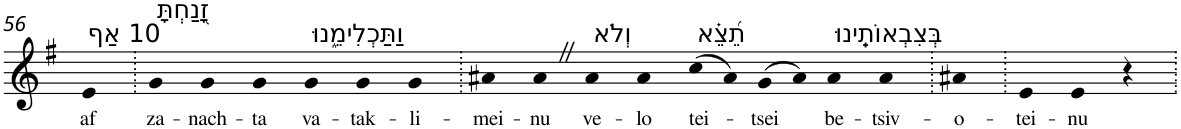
**kern	**text
*part1	*part1
*staff1	*staff1
*I"Piano	*
*I'Pno	*
!!LO:PB:g=z
*clefG2	*
*k[f#]	*
*G:	*
=56	=56
!LO:TX:a:t=10 אַף	!
!	!LO:LY:b
4e	af
=57.	=57.
!LO:TX:a:t=זָ֭נַחְתָּ	!
!	!LO:LY:b
4g	za-
!	!LO:LY:b
4g	-nach-
!	!LO:LY:b
4g	-ta
!LO:TX:a:t=וַתַּכְלִימֵ֑נוּ	!
!	!LO:LY:b
4g	va-
!	!LO:LY:b
4g	-tak-
!	!LO:LY:b
4g	-li-
=58.	=58.
!	!LO:LY:b
4a#X	-mei-
!	!LO:LY:b
4a#Z	-nu
!LO:TX:a:t=וְלֹא	!
!	!LO:LY:b
4a#	ve-
!	!LO:LY:b
4a#	-lo
!LO:TX:a:t=תֵ֝צֵ֗א	!
!	!LO:LY:b
(>8cc	tei-
8a#)	.
!	!LO:LY:b
(>8g	-tsei
8a#)	.
!LO:TX:a:t=בְּצִבְאוֹתֵֽינוּ	!
!	!LO:LY:b
4a#	be-
!	!LO:LY:b
4a#	-tsiv-
=59.	=59.
!	!LO:LY:b
4a#X	-o-
=60.	=60.
!	!LO:LY:b
4e	-tei-
!	!LO:LY:b
4e	-nu
4r	.
=.	=.
*-	*-
